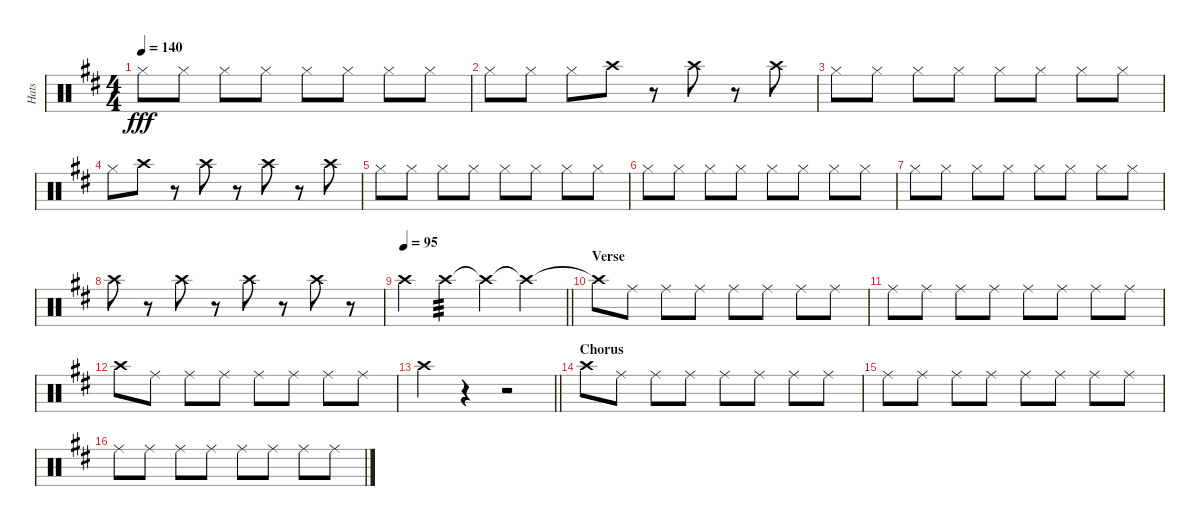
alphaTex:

\track ("Hats" "Hats") {instrument percussion}
\staff {score}
\articulation defaults
\ts (4 4)
\tempo 140
\clef neutral
\ks d "Hi-Hat (closed)".8{dy fff} "Hi-Hat (closed)".8 "Hi-Hat (closed)".8 "Hi-Hat (closed)".8 "Hi-Hat (closed)".8 "Hi-Hat (closed)".8 "Hi-Hat (closed)".8 "Hi-Hat (closed)".8
|
"Hi-Hat (closed)".8 "Hi-Hat (closed)".8 "Hi-Hat (closed)".8 "Crash high (hit)".8 r.8 "Crash high (hit)".8 r.8 "Crash high (hit)".8 |
"Hi-Hat (closed)".8 "Hi-Hat (closed)".8 "Hi-Hat (closed)".8 "Hi-Hat (closed)".8 "Hi-Hat (closed)".8 "Hi-Hat (closed)".8 "Hi-Hat (closed)".8 "Hi-Hat (closed)".8 |
"Hi-Hat (closed)".8 "Crash high (hit)".8 r.8 "Crash high (hit)".8 r.8 "Crash high (hit)".8 r.8 "Crash high (hit)".8 |
"Hi-Hat (closed)".8 "Hi-Hat (closed)".8 "Hi-Hat (closed)".8 "Hi-Hat (closed)".8 "Hi-Hat (closed)".8 "Hi-Hat (closed)".8 "Hi-Hat (closed)".8 "Hi-Hat (closed)".8 |
"Hi-Hat (closed)".8 "Hi-Hat (closed)".8 "Hi-Hat (closed)".8 "Hi-Hat (closed)".8 "Hi-Hat (closed)".8 "Hi-Hat (closed)".8 "Hi-Hat (closed)".8 "Hi-Hat (closed)".8 |
"Hi-Hat (closed)".8 "Hi-Hat (closed)".8 "Hi-Hat (closed)".8 "Hi-Hat (closed)".8 "Hi-Hat (closed)".8 "Hi-Hat (closed)".8 "Hi-Hat (closed)".8 "Hi-Hat (closed)".8 |
"Crash high (hit)".8 r.8 "Crash high (hit)".8 r.8 "Crash high (hit)".8 r.8 "Crash high (hit)".8 r.8 |
\tempo 95
\barLineRight lightlight "Crash high (hit)".4 "Crash high (hit)".4{tp 3} "Crash high (hit)"{t}.4 "Crash high (hit)"{t}.4
|
\section ("" "Verse")
"Crash high (hit)"{t}.8 "Ride (middle)".8 "Ride (middle)".8 "Ride (middle)".8 "Ride (middle)".8 "Ride (middle)".8 "Ride (middle)".8 "Ride (middle)".8 |
"Ride (middle)".8 "Ride (middle)".8 "Ride (middle)".8 "Ride (middle)".8 "Ride (middle)".8 "Ride (middle)".8 "Ride (middle)".8 "Ride (middle)".8 |
"Crash high (hit)".8 "Ride (middle)".8 "Ride (middle)".8 "Ride (middle)".8 "Ride (middle)".8 "Ride (middle)".8 "Ride (middle)".8 "Ride (middle)".8 |
\barLineRight lightlight "Crash high (hit)".4
r.4 r.2 |
\section ("" "Chorus")
"Crash high (hit)".8 "Ride (middle)".8 "Ride (middle)".8 "Ride (middle)".8 "Ride (middle)".8 "Ride (middle)".8 "Ride (middle)".8 "Ride (middle)".8 |
"Ride (middle)".8 "Ride (middle)".8 "Ride (middle)".8 "Ride (middle)".8 "Ride (middle)".8 "Ride (middle)".8 "Ride (middle)".8 "Ride (middle)".8 |
"Ride (middle)".8 "Ride (middle)".8 "Ride (middle)".8 "Ride (middle)".8 "Ride (middle)".8 "Ride (middle)".8 "Ride (middle)".8 "Ride (middle)".8
